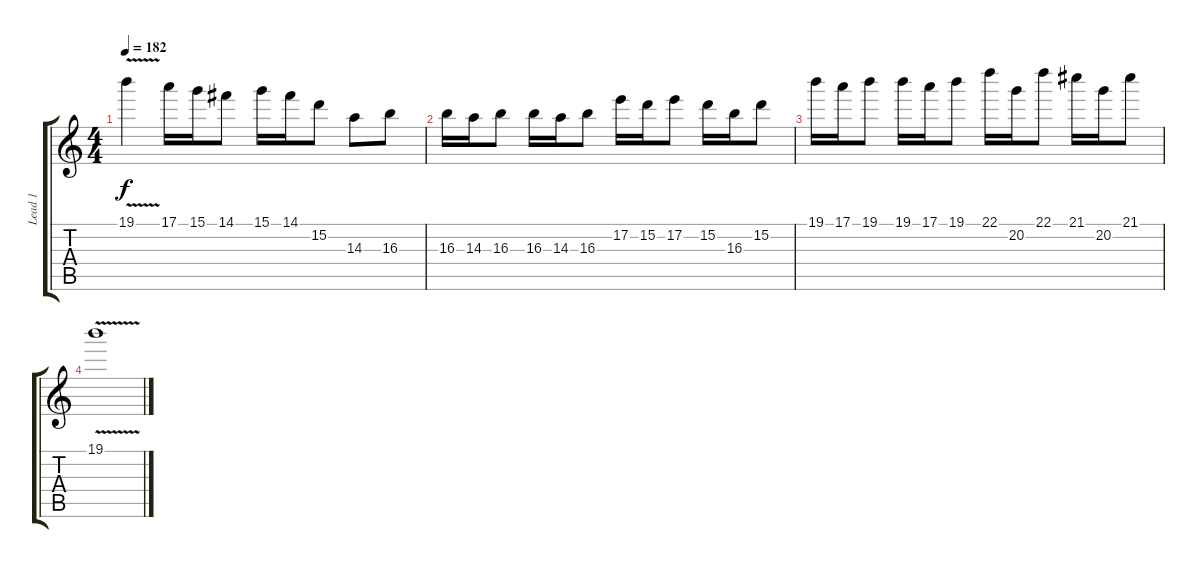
\track ("Lead 1" "Lead 1") {instrument distortionguitar}
\staff {score tabs}
\tuning (E4 B3 G3 D3 A2 E2) {hide}
\ts (4 4)
\tempo 182
\clef g2
\ks c
19.1{v}.4{dy f} 17.1.16 15.1.16 14.1.8 15.1.16 14.1.16 15.2.8 14.3.8 16.3.8 |
16.3.16 14.3.16 16.3.8 16.3.16 14.3.16 16.3.8 17.2.16 15.2.16 17.2.8 15.2.16 16.3.16 15.2.8 |
19.1.16 17.1.16 19.1.8 19.1.16 17.1.16 19.1.8 22.1.16 20.2.16 22.1.8 21.1.16 20.2.16 21.1.8 |
19.1{v}.1
